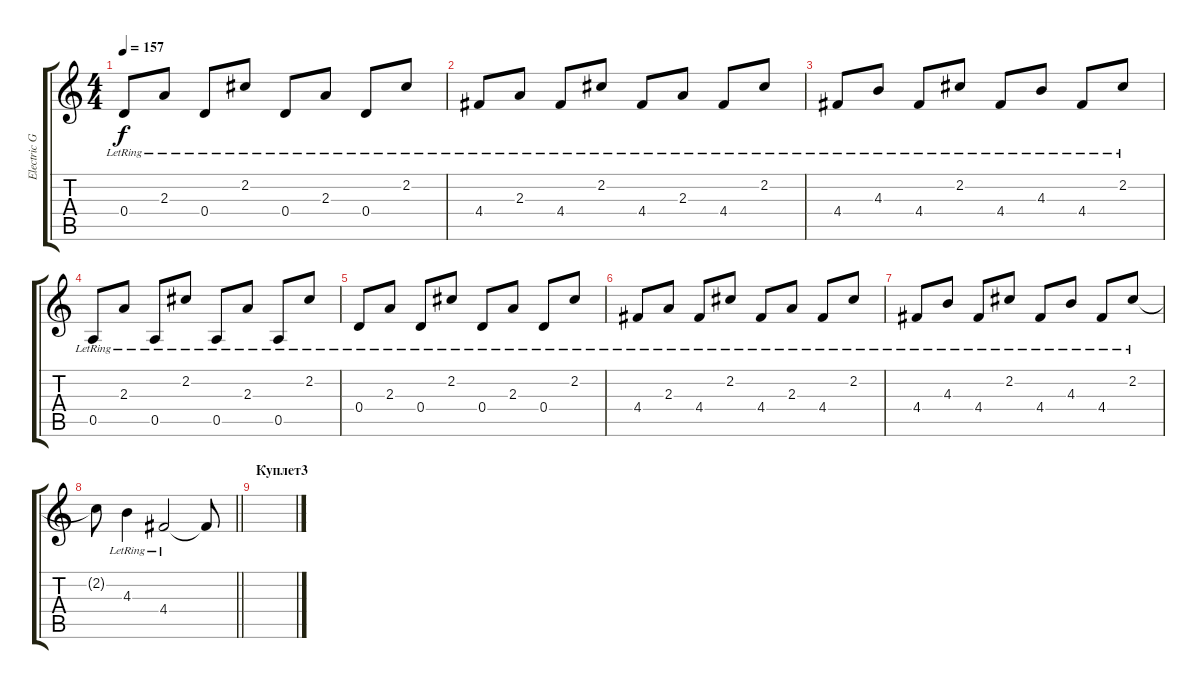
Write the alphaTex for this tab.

\track ("Electric Guitar" "Electric G") {instrument electricguitarclean}
\staff {score tabs}
\tuning (E4 B3 G3 D3 A2 D2) {hide}
\ts (4 4)
\tempo 157
\clef g2
\ks c
0.4{lr}.8{dy f} 2.3{lr}.8 0.4{lr}.8 2.2{lr}.8 0.4{lr}.8 2.3{lr}.8 0.4{lr}.8 2.2{lr}.8 |
4.4{lr}.8 2.3{lr}.8 4.4{lr}.8 2.2{lr}.8 4.4{lr}.8 2.3{lr}.8 4.4{lr}.8 2.2{lr}.8 |
4.4{lr}.8 4.3{lr}.8 4.4{lr}.8 2.2{lr}.8 4.4{lr}.8 4.3{lr}.8 4.4{lr}.8 2.2{lr}.8 |
0.5{lr}.8 2.3{lr}.8 0.5{lr}.8 2.2{lr}.8 0.5{lr}.8 2.3{lr}.8 0.5{lr}.8 2.2{lr}.8 |
0.4{lr}.8 2.3{lr}.8 0.4{lr}.8 2.2{lr}.8 0.4{lr}.8 2.3{lr}.8 0.4{lr}.8 2.2{lr}.8 |
4.4{lr}.8 2.3{lr}.8 4.4{lr}.8 2.2{lr}.8 4.4{lr}.8 2.3{lr}.8 4.4{lr}.8 2.2{lr}.8 |
4.4{lr}.8 4.3{lr}.8 4.4{lr}.8 2.2{lr}.8 4.4{lr}.8 4.3{lr}.8 4.4{lr}.8 2.2{lr}.8 |
\barLineRight lightlight
2.2{t}.8 4.3{lr}.4 4.4{lr}.2 4.4{t}.8 |
\section ("" "Куплет3")
